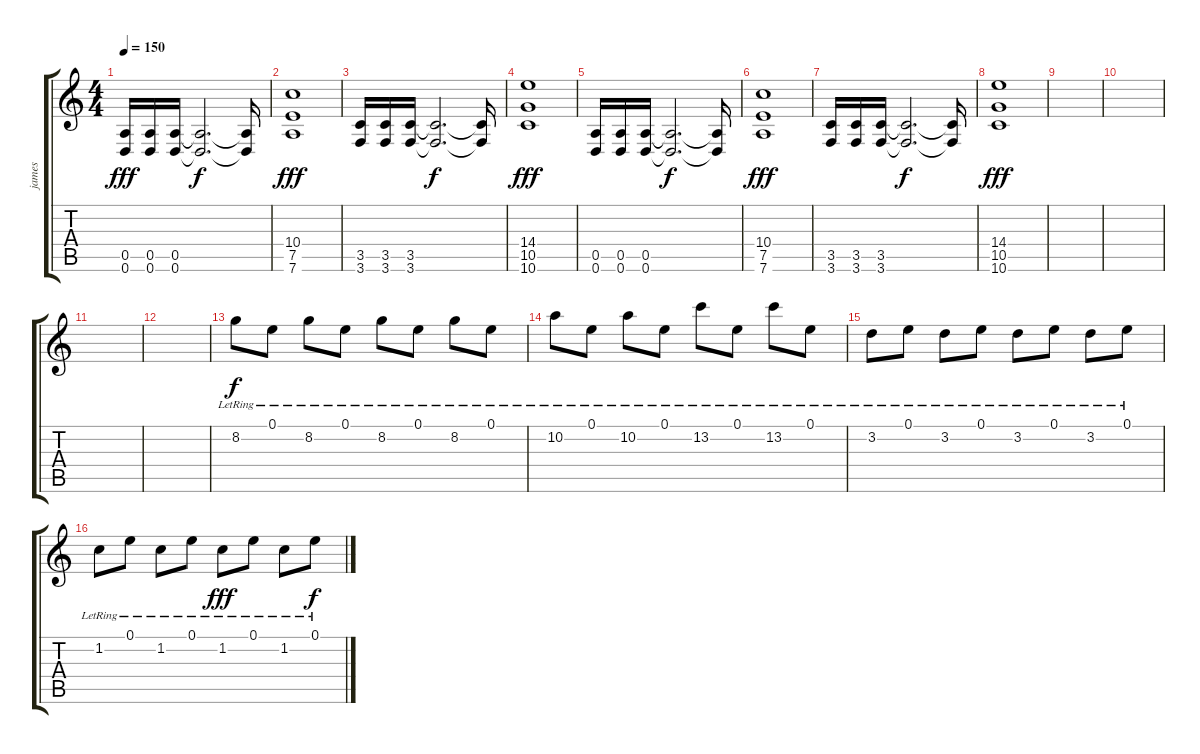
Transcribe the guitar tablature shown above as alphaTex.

\track ("james" "james") {instrument distortionguitar}
\staff {score tabs}
\tuning (E4 B3 G3 D3 A2 D2) {hide}
\ts (4 4)
\tempo 150
\clef g2
\ks c
(0.5 0.6).16{dy fff} (0.5 0.6).16 (0.5 0.6).16 (0.5{t} 0.6{t}).2{d dy f} (0.5{t} 0.6{t}).16 |
(10.4 7.5 7.6).1{dy fff} |
(3.5 3.6).16 (3.5 3.6).16 (3.5 3.6).16 (3.5{t} 3.6{t}).2{d dy f} (3.5{t} 3.6{t}).16 |
(14.4 10.5 10.6).1{dy fff} |
(0.5 0.6).16 (0.5 0.6).16 (0.5 0.6).16 (0.5{t} 0.6{t}).2{d dy f} (0.5{t} 0.6{t}).16 |
(10.4 7.5 7.6).1{dy fff} |
(3.5 3.6).16 (3.5 3.6).16 (3.5 3.6).16 (3.5{t} 3.6{t}).2{d dy f} (3.5{t} 3.6{t}).16 |
(14.4 10.5 10.6).1{dy fff} |
|
|
|
|
8.2{lr}.8{dy f} 0.1{lr}.8 8.2{lr}.8 0.1{lr}.8 8.2{lr}.8 0.1{lr}.8 8.2{lr}.8 0.1{lr}.8 |
10.2{lr}.8 0.1{lr}.8 10.2{lr}.8 0.1{lr}.8 13.2{lr}.8 0.1{lr}.8 13.2{lr}.8 0.1{lr}.8 |
3.2{lr}.8 0.1{lr}.8 3.2{lr}.8 0.1{lr}.8 3.2{lr}.8 0.1{lr}.8 3.2{lr}.8 0.1{lr}.8 |
1.2{lr}.8 0.1{lr}.8 1.2{lr}.8 0.1{lr}.8 1.2{lr}.8{dy fff} 0.1{lr}.8 1.2{lr}.8 0.1{lr}.8{dy f}
